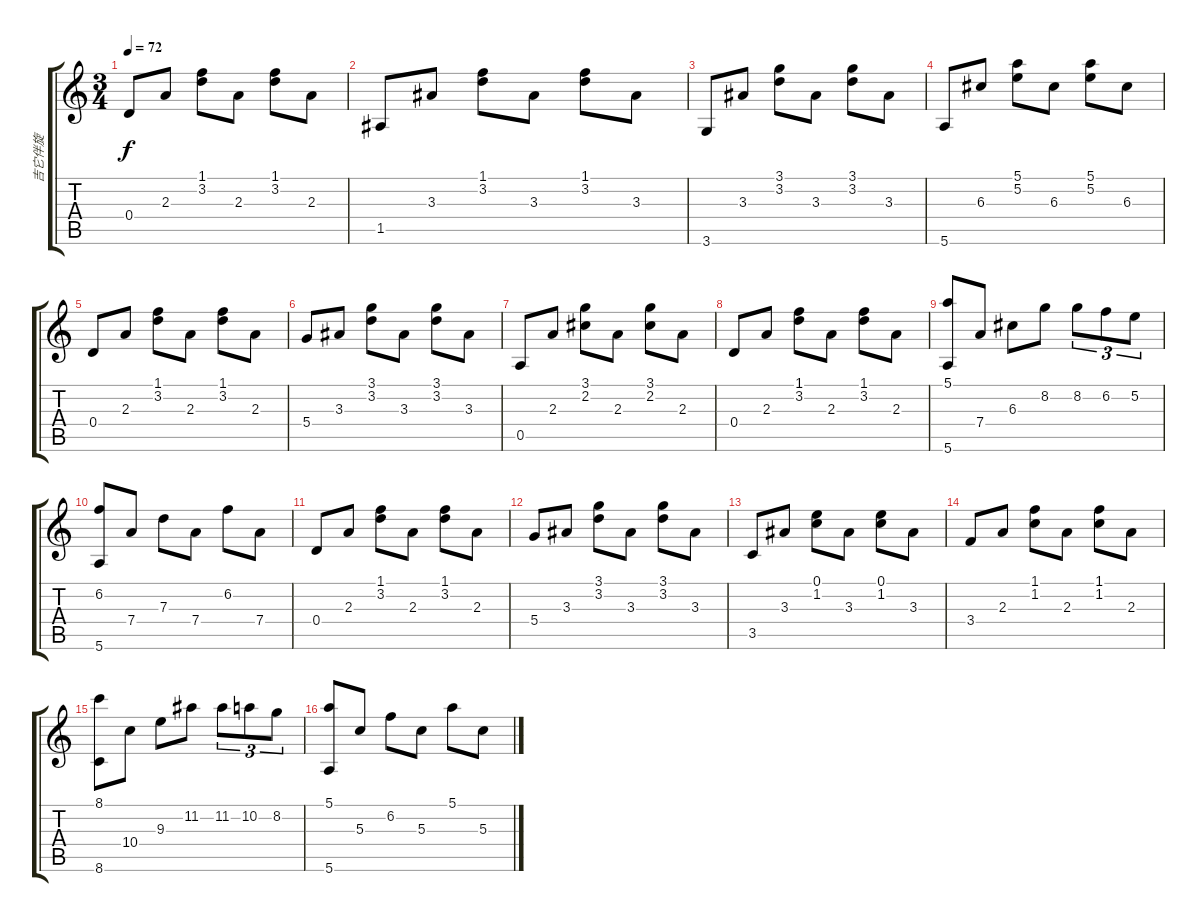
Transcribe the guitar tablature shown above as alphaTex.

\track ("吉它伴旋" "吉它伴旋") {instrument acousticguitarnylon}
\staff {score tabs}
\tuning (E4 B3 G3 D3 A2 E2) {hide}
\ts (3 4)
\tempo 72
\clef g2
\ks c
0.4.8{dy f instrument acousticguitarnylon} 2.3.8 (1.1 3.2).8 2.3.8 (1.1 3.2).8 2.3.8 |
1.5.8 3.3.8 (1.1 3.2).8 3.3.8 (1.1 3.2).8 3.3.8 |
3.6.8 3.3.8 (3.1 3.2).8 3.3.8 (3.1 3.2).8 3.3.8 |
5.6.8 6.3.8 (5.1 5.2).8 6.3.8 (5.1 5.2).8 6.3.8 |
0.4.8 2.3.8 (1.1 3.2).8 2.3.8 (1.1 3.2).8 2.3.8 |
5.4.8 3.3.8 (3.1 3.2).8 3.3.8 (3.1 3.2).8 3.3.8 |
0.5.8 2.3.8 (3.1 2.2).8 2.3.8 (3.1 2.2).8 2.3.8 |
0.4.8 2.3.8 (1.1 3.2).8 2.3.8 (1.1 3.2).8 2.3.8 |
(5.1 5.6).8 7.4.8 6.3.8 8.2.8 8.2.8{tu (3 2)} 6.2.8{tu (3 2)} 5.2.8{tu (3 2)} |
(6.2 5.6).8 7.4.8 7.3.8 7.4.8 6.2.8 7.4.8 |
0.4.8 2.3.8 (1.1 3.2).8 2.3.8 (1.1 3.2).8 2.3.8 |
5.4.8 3.3.8 (3.1 3.2).8 3.3.8 (3.1 3.2).8 3.3.8 |
3.5.8 3.3.8 (0.1 1.2).8 3.3.8 (0.1 1.2).8 3.3.8 |
3.4.8 2.3.8 (1.1 1.2).8 2.3.8 (1.1 1.2).8 2.3.8 |
(8.1 8.6).8 10.4.8 9.3.8 11.2.8 11.2.8{tu (3 2)} 10.2.8{tu (3 2)} 8.2.8{tu (3 2)} |
(5.1 5.6).8 5.3.8 6.2.8 5.3.8 5.1.8 5.3.8
